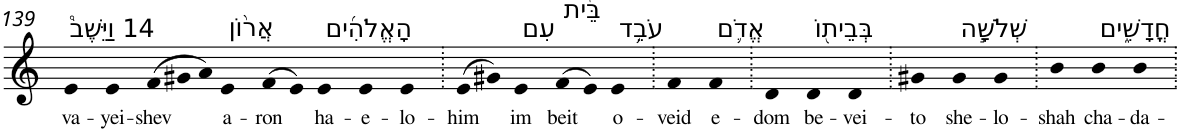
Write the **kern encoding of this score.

**kern	**text
*part1	*part1
*staff1	*staff1
*I"Piano	*
*I'Pno	*
!!LO:PB:g=z
*clefG2	*
*k[]	*
=139	=139
!LO:TX:a:t=14 וַיֵּשֶׁב֩	!
!	!LO:LY:b
4e	va-
!	!LO:LY:b
4e	-yei-
*Xtuplet	*
!	!LO:LY:b
(>12f	-shev
12g#X	.
12a)	.
!LO:TX:a:t=אֲר֨וֹן	!
!	!LO:LY:b
4e	a-
!	!LO:LY:b
(>8f	-ron
8e)	.
!LO:TX:a:t=הָאֱלֹהִ֜ים	!
!	!LO:LY:b
4e	ha-
!	!LO:LY:b
4e	-e-
!	!LO:LY:b
4e	-lo-
=140.	=140.
!	!LO:LY:b
(>8e	-him
8g#X)	.
!LO:TX:a:t=עִם	!
!	!LO:LY:b
4e	im
!LO:TX:a:t=בֵּ֨ית	!
!	!LO:LY:b
(>8f	beit
8e)	.
!LO:TX:a:t=עֹבֵ֥ד	!
!	!LO:LY:b
4e	o-
=141.	=141.
!	!LO:LY:b
4f	-veid
!LO:TX:a:t=אֱדֹ֛ם	!
!	!LO:LY:b
4f	e-
=142.	=142.
!	!LO:LY:b
4d	-dom
!LO:TX:a:t=בְּבֵית֖וֹ	!
!	!LO:LY:b
4d	be-
!	!LO:LY:b
4d	-vei-
=143.	=143.
!	!LO:LY:b
4g#X	-to
!LO:TX:a:t=שְׁלֹשָׁ֣ה	!
!	!LO:LY:b
4g#	she-
!	!LO:LY:b
4g#	-lo-
=144.	=144.
!	!LO:LY:b
4b	-shah
!LO:TX:a:t=חֳדָשִׁ֑ים	!
!	!LO:LY:b
4b	cha-
!	!LO:LY:b
4b	-da-
=.	=.
*-	*-
